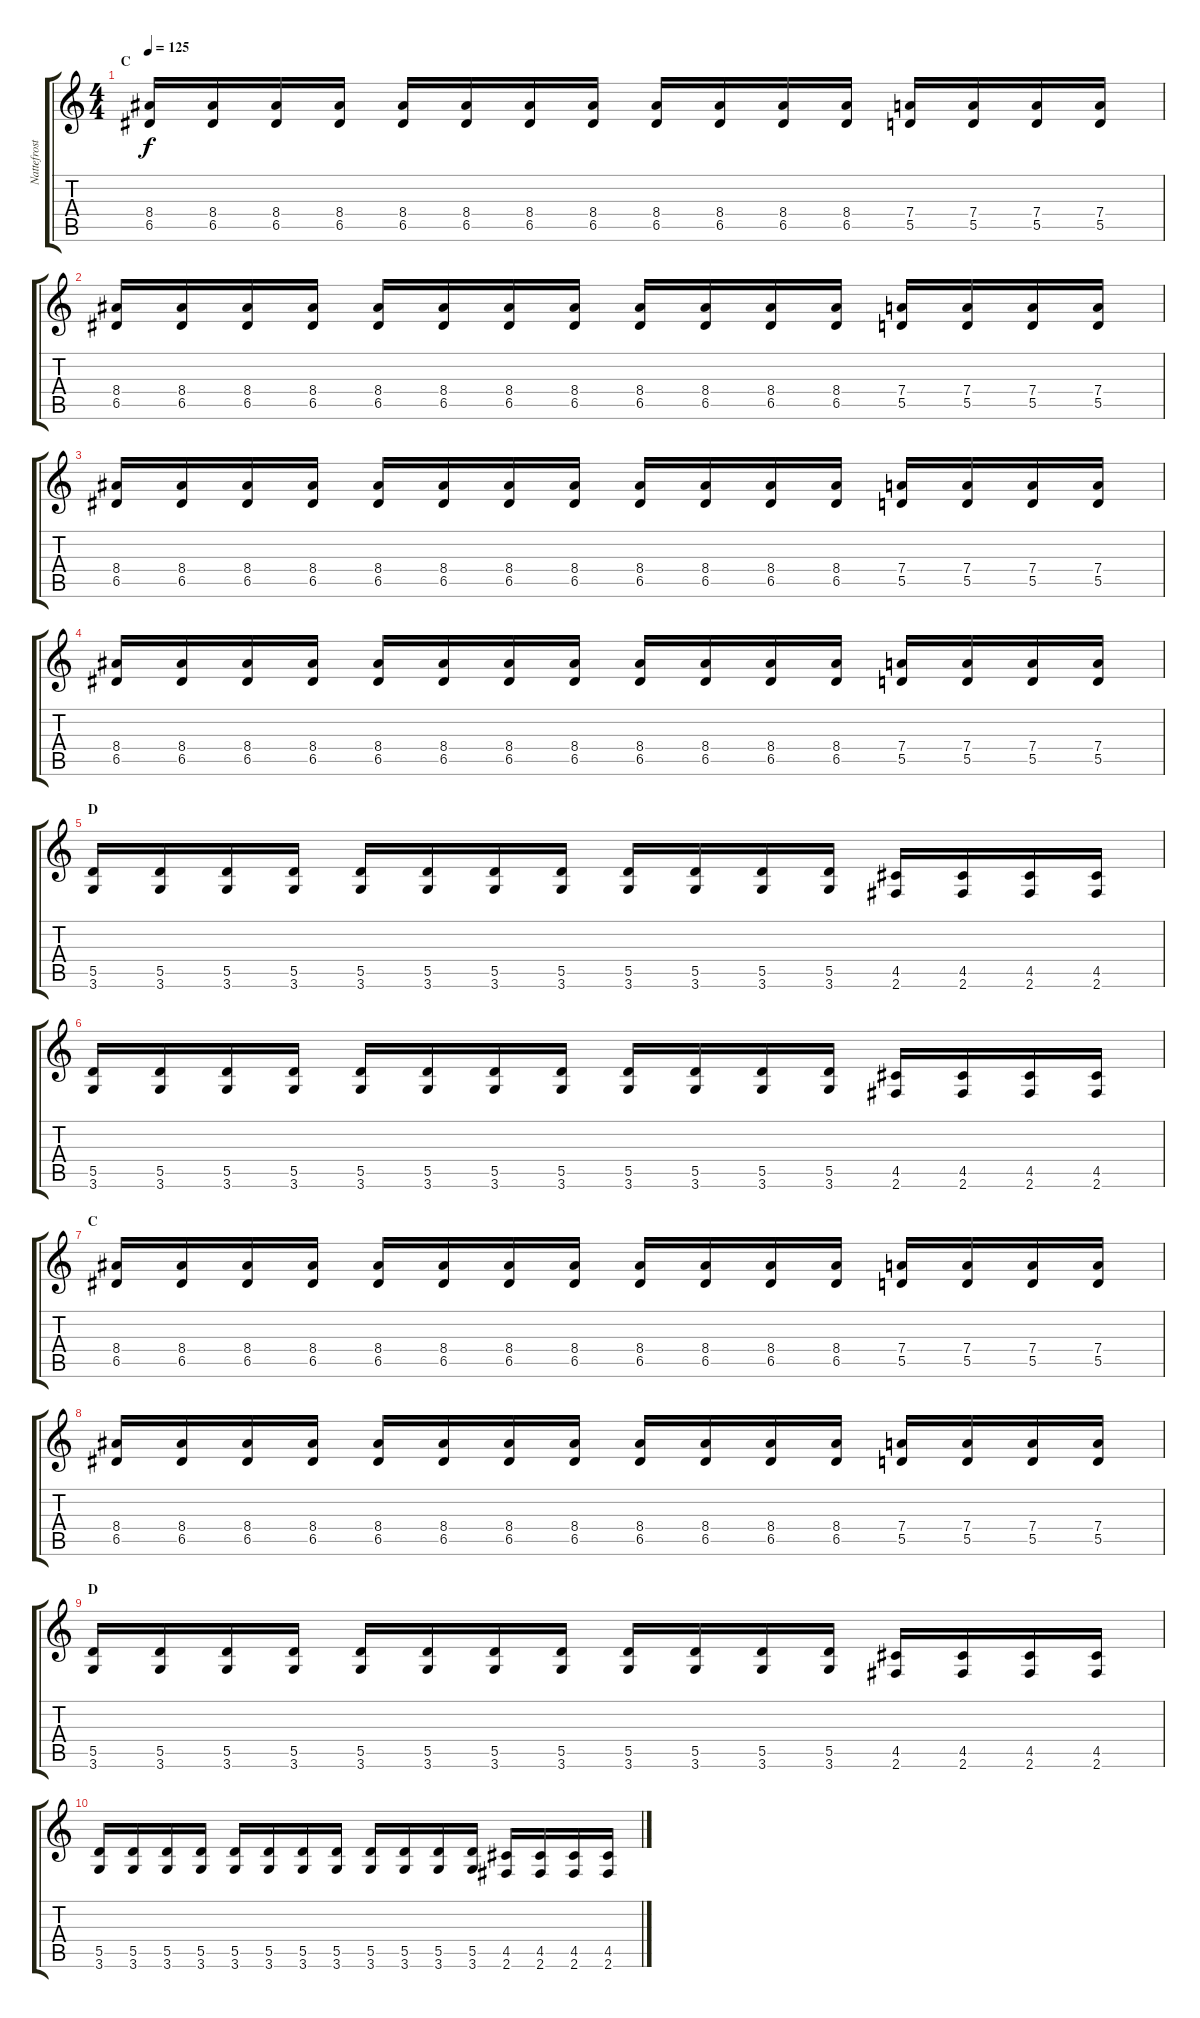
\track ("Nattefrost" "Nattefrost") {instrument distortionguitar}
\staff {score tabs}
\tuning (E4 B3 G3 D3 A2 E2) {hide}
\ts (4 4)
\section ("" "C")
\tempo 125
\clef g2
\ks c
(8.4 6.5).16{dy f} (8.4 6.5).16 (8.4 6.5).16 (8.4 6.5).16 (8.4 6.5).16 (8.4 6.5).16 (8.4 6.5).16 (8.4 6.5).16 (8.4 6.5).16 (8.4 6.5).16 (8.4 6.5).16 (8.4 6.5).16 (7.4 5.5).16 (7.4 5.5).16 (7.4 5.5).16 (7.4 5.5).16 |
(8.4 6.5).16 (8.4 6.5).16 (8.4 6.5).16 (8.4 6.5).16 (8.4 6.5).16 (8.4 6.5).16 (8.4 6.5).16 (8.4 6.5).16 (8.4 6.5).16 (8.4 6.5).16 (8.4 6.5).16 (8.4 6.5).16 (7.4 5.5).16 (7.4 5.5).16 (7.4 5.5).16 (7.4 5.5).16 |
(8.4 6.5).16 (8.4 6.5).16 (8.4 6.5).16 (8.4 6.5).16 (8.4 6.5).16 (8.4 6.5).16 (8.4 6.5).16 (8.4 6.5).16 (8.4 6.5).16 (8.4 6.5).16 (8.4 6.5).16 (8.4 6.5).16 (7.4 5.5).16 (7.4 5.5).16 (7.4 5.5).16 (7.4 5.5).16 |
(8.4 6.5).16 (8.4 6.5).16 (8.4 6.5).16 (8.4 6.5).16 (8.4 6.5).16 (8.4 6.5).16 (8.4 6.5).16 (8.4 6.5).16 (8.4 6.5).16 (8.4 6.5).16 (8.4 6.5).16 (8.4 6.5).16 (7.4 5.5).16 (7.4 5.5).16 (7.4 5.5).16 (7.4 5.5).16 |
\section ("" "D")
(5.5 3.6).16 (5.5 3.6).16 (5.5 3.6).16 (5.5 3.6).16 (5.5 3.6).16 (5.5 3.6).16 (5.5 3.6).16 (5.5 3.6).16 (5.5 3.6).16 (5.5 3.6).16 (5.5 3.6).16 (5.5 3.6).16 (4.5 2.6).16 (4.5 2.6).16 (4.5 2.6).16 (4.5 2.6).16 |
(5.5 3.6).16 (5.5 3.6).16 (5.5 3.6).16 (5.5 3.6).16 (5.5 3.6).16 (5.5 3.6).16 (5.5 3.6).16 (5.5 3.6).16 (5.5 3.6).16 (5.5 3.6).16 (5.5 3.6).16 (5.5 3.6).16 (4.5 2.6).16 (4.5 2.6).16 (4.5 2.6).16 (4.5 2.6).16 |
\section ("" "C")
(8.4 6.5).16 (8.4 6.5).16 (8.4 6.5).16 (8.4 6.5).16 (8.4 6.5).16 (8.4 6.5).16 (8.4 6.5).16 (8.4 6.5).16 (8.4 6.5).16 (8.4 6.5).16 (8.4 6.5).16 (8.4 6.5).16 (7.4 5.5).16 (7.4 5.5).16 (7.4 5.5).16 (7.4 5.5).16 |
(8.4 6.5).16 (8.4 6.5).16 (8.4 6.5).16 (8.4 6.5).16 (8.4 6.5).16 (8.4 6.5).16 (8.4 6.5).16 (8.4 6.5).16 (8.4 6.5).16 (8.4 6.5).16 (8.4 6.5).16 (8.4 6.5).16 (7.4 5.5).16 (7.4 5.5).16 (7.4 5.5).16 (7.4 5.5).16 |
\section ("" "D")
(5.5 3.6).16 (5.5 3.6).16 (5.5 3.6).16 (5.5 3.6).16 (5.5 3.6).16 (5.5 3.6).16 (5.5 3.6).16 (5.5 3.6).16 (5.5 3.6).16 (5.5 3.6).16 (5.5 3.6).16 (5.5 3.6).16 (4.5 2.6).16 (4.5 2.6).16 (4.5 2.6).16 (4.5 2.6).16 |
(5.5 3.6).16 (5.5 3.6).16 (5.5 3.6).16 (5.5 3.6).16 (5.5 3.6).16 (5.5 3.6).16 (5.5 3.6).16 (5.5 3.6).16 (5.5 3.6).16 (5.5 3.6).16 (5.5 3.6).16 (5.5 3.6).16 (4.5 2.6).16 (4.5 2.6).16 (4.5 2.6).16 (4.5 2.6).16
